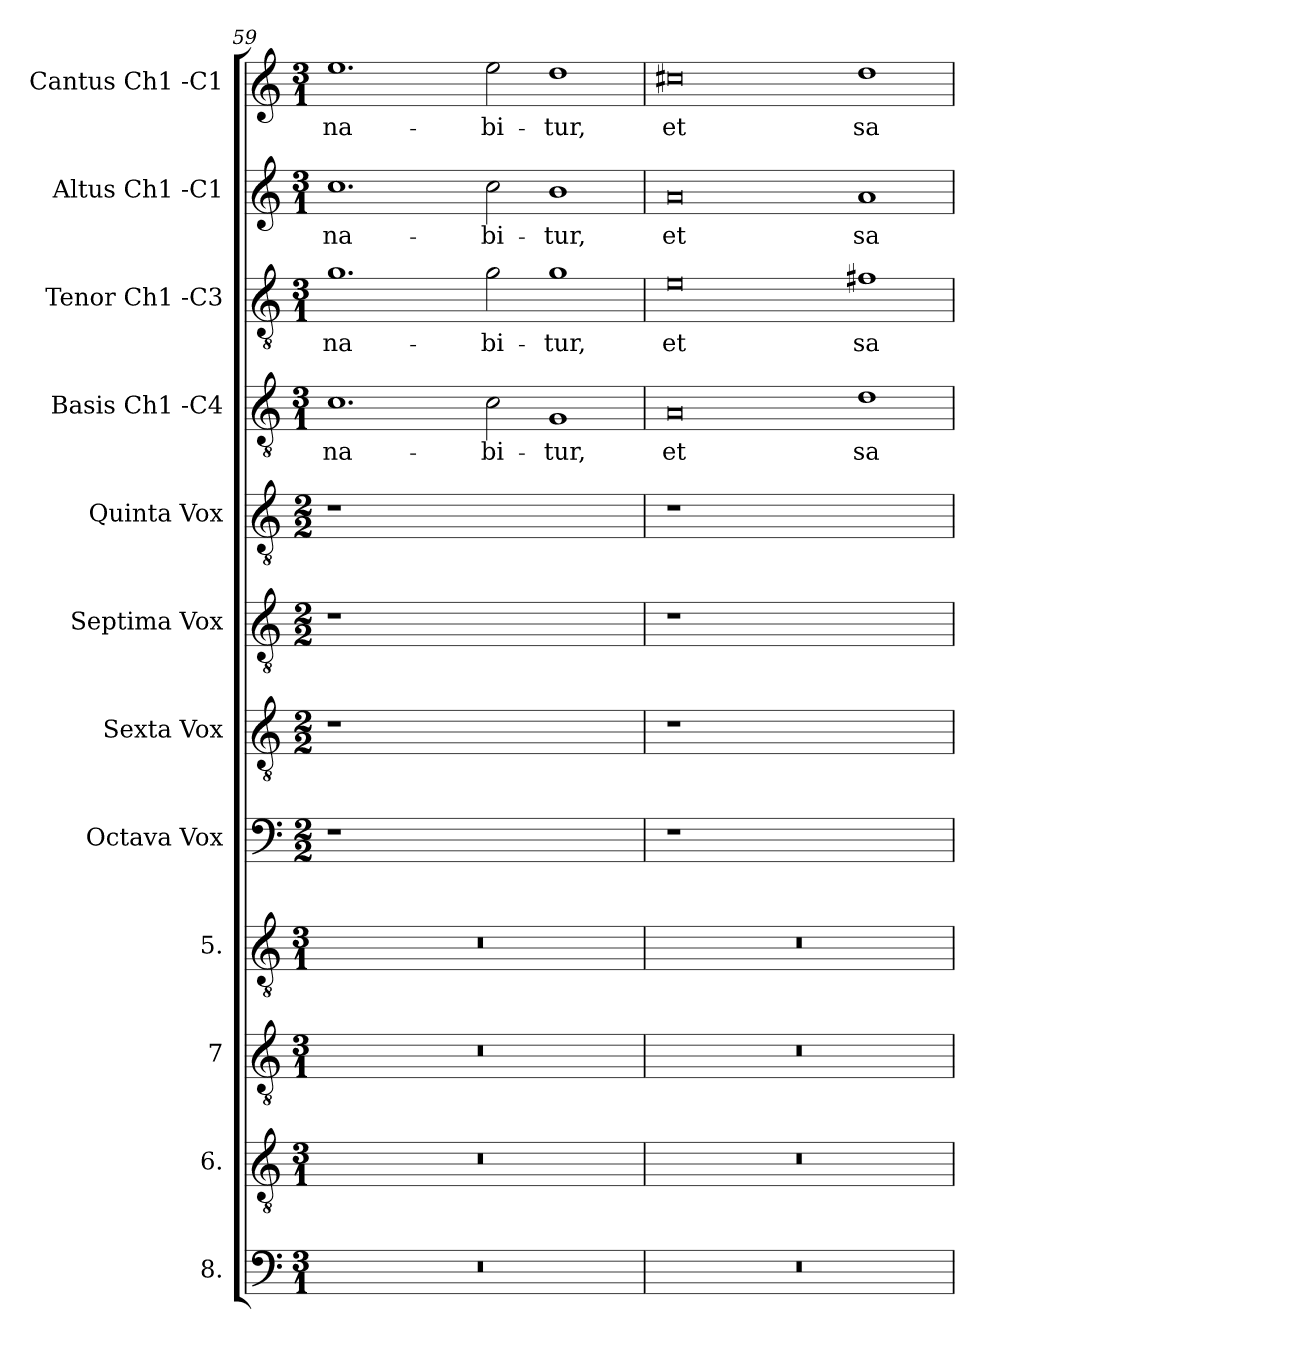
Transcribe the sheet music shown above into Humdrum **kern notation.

**kern	**kern	**kern	**kern	**kern	**kern	**kern	**kern	**kern	**text	**kern	**text	**kern	**text	**kern	**text
*part12	*part11	*part10	*part9	*part8	*part7	*part6	*part5	*part4	*part4	*part3	*part3	*part2	*part2	*part1	*part1
*staff12	*staff11	*staff10	*staff9	*staff8	*staff7	*staff6	*staff5	*staff4	*staff4	*staff3	*staff3	*staff2	*staff2	*staff1	*staff1
*I"8.	*I"6.	*I"7	*I"5.	*I"Octava  Vox	*I"Sexta  Vox	*I"Septima  Vox	*I"Quinta  Vox	*I"Basis  Ch1 -C4	*	*I"Tenor  Ch1 -C3	*	*I"Altus  Ch1 -C1	*	*I"Cantus  Ch1 -C1	*
*	*	*	*	*	*	*	*	*	*	*I'T	*	*I'A	*	*I'C	*
*clefF4	*clefGv2	*clefGv2	*clefGv2	*clefF4	*clefGv2	*clefGv2	*clefGv2	*clefGv2	*	*clefGv2	*	*clefG2	*	*clefG2	*
*k[]	*k[]	*k[]	*k[]	*k[]	*k[]	*k[]	*k[]	*k[]	*	*k[]	*	*k[]	*	*k[]	*
*C:	*C:	*C:	*C:	*C:	*C:	*C:	*C:	*C:	*	*C:	*	*C:	*	*C:	*
*M3/1	*M3/1	*M3/1	*M3/1	*M2/2	*M2/2	*M2/2	*M2/2	*M3/1	*	*M3/1	*	*M3/1	*	*M3/1	*
=59	=59	=59	=59	=59	=59	=59	=59	=59	=59	=59	=59	=59	=59	=59	=59
!	!	!	!	!	!	!	!	!	!LO:LY:b:cj	!	!LO:LY:b:cj	!	!LO:LY:b:cj	!	!LO:LY:b:cj
0.r	0.r	0.r	0.r	1r	1r	1r	1r	1.c	-na-	1.g	-na-	1.cc	-na-	1.ee	-na-
.	.	.	.	0ryy	0ryy	0ryy	0ryy	.	.	.	.	.	.	.	.
!	!	!	!	!	!	!	!	!	!LO:LY:b:cj	!	!LO:LY:b:cj	!	!LO:LY:b:cj	!	!LO:LY:b:cj
.	.	.	.	.	.	.	.	2c\	-bi-	2g\	-bi-	2cc\	-bi-	2ee\	-bi-
!	!	!	!	!	!	!	!	!	!LO:LY:b:cj	!	!LO:LY:b:cj	!	!LO:LY:b:cj	!	!LO:LY:b:cj
.	.	.	.	.	.	.	.	1G	-tur,	1g	-tur,	1b	-tur,	1dd	-tur,
=60	=60	=60	=60	=60	=60	=60	=60	=60	=60	=60	=60	=60	=60	=60	=60
!	!	!	!	!	!	!	!	!	!LO:LY:b:cj	!	!LO:LY:b:cj	!	!LO:LY:b:cj	!	!LO:LY:b:cj
0.r	0.r	0.r	0.r	1r	1r	1r	1r	0A	et	0e	et	0a	et	0cc#X	et
.	.	.	.	0ryy	0ryy	0ryy	0ryy	.	.	.	.	.	.	.	.
!	!	!	!	!	!	!	!	!	!LO:LY:b:cj	!	!LO:LY:b:cj	!	!LO:LY:b:cj	!	!LO:LY:b:cj
.	.	.	.	.	.	.	.	1d	sa-	1f#X	sa-	1a	sa-	1dd	sa-
=	=	=	=	=	=	=	=	=	=	=	=	=	=	=	=
*-	*-	*-	*-	*-	*-	*-	*-	*-	*-	*-	*-	*-	*-	*-	*-
